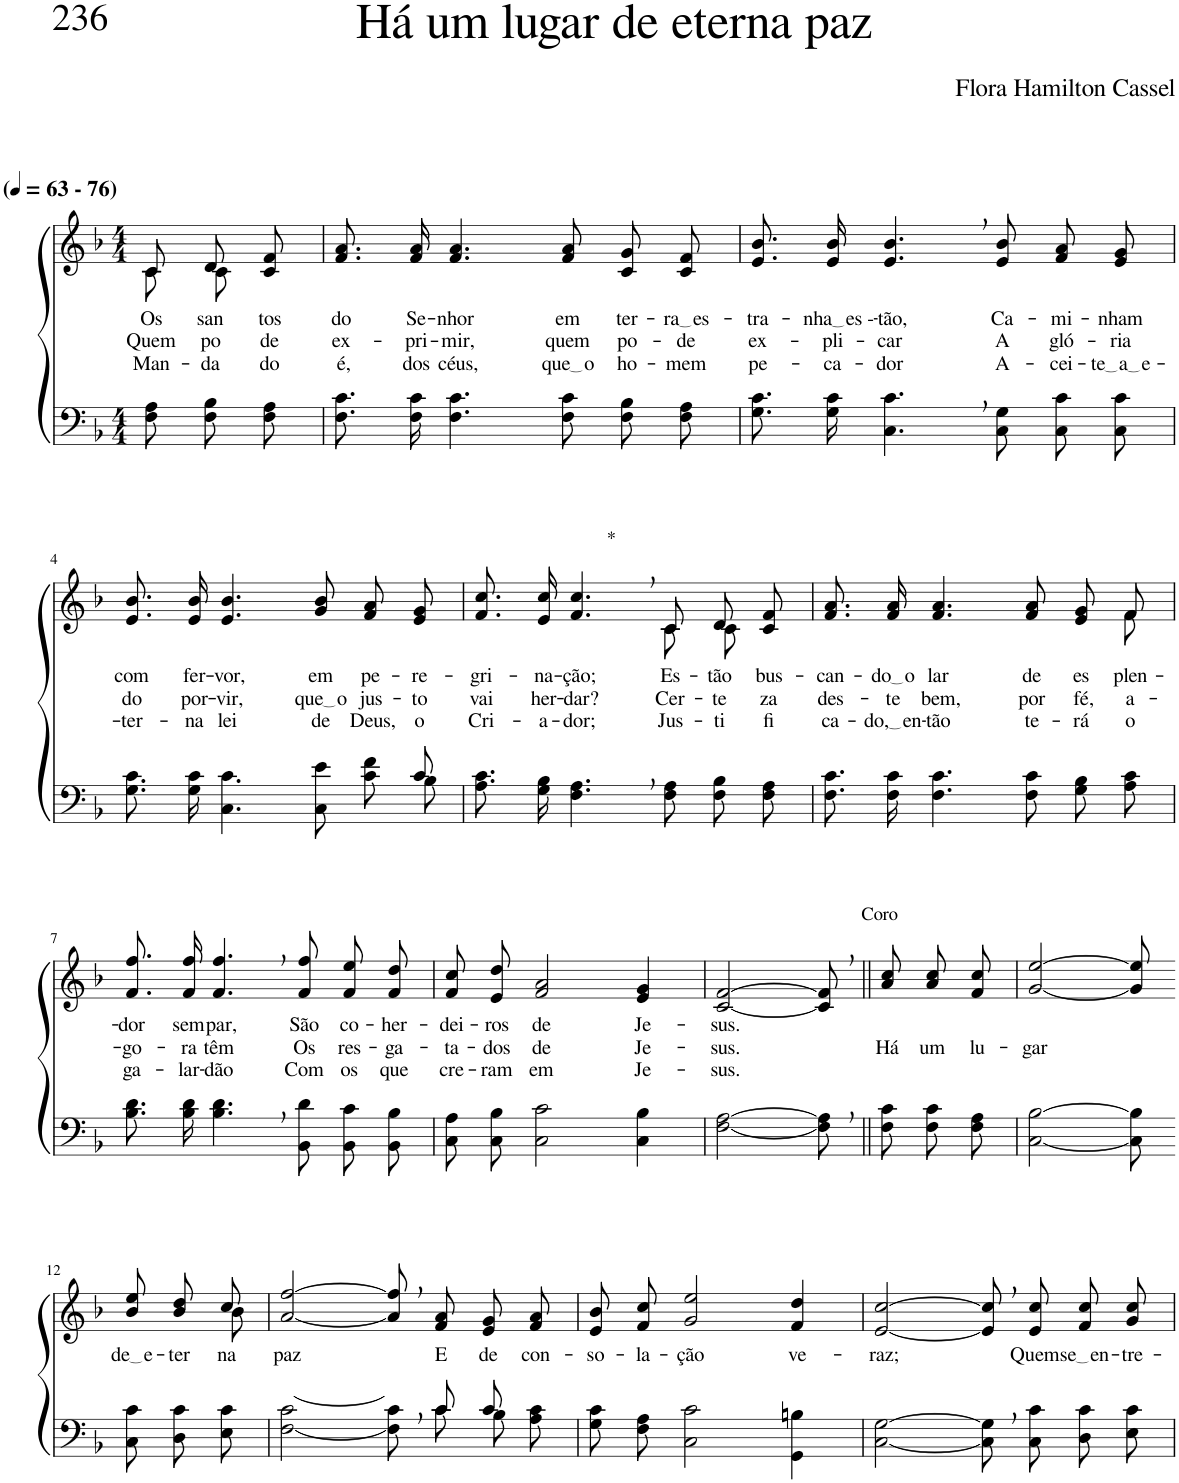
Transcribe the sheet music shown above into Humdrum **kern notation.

**kern	**kern	**text	**text	**text
*part2	*part1	*part1	*part1	*part1
*staff2	*staff1	*staff1	*staff1	*staff1
*I"Parte III e IV	*I"Parte I e II	*	*	*
*clefF4	*clefG2	*	*	*
*Trd1c2	*Trd1c2	*	*	*
*k[b-]	*k[b-]	*	*	*
*M4/4	*M4/4	*	*	*
*MM63	*MM63	*	*	*
=1	=1	=1	=1	=1
*	*^	*	*	*
!	!LO:TX:a:B:t=(	!	!	!	!
!	!LO:TX:a:B:t=- 76)	!	!	!	!
!	!	!	!LO:LY:b	!LO:LY:b	!LO:LY:b
8F\ 8A\	8c/	8c\	Os	Quem	Man-
!	!	!	!LO:LY:b	!LO:LY:b	!LO:LY:b
8F\ 8B-\L	8d/L	8c\	san-	po-	-da-
!	!	!	!LO:LY:b	!LO:LY:b	!LO:LY:b
8F\ 8A\J	8c/ 8f/J	8ryy	-tos	-de	-do
=2	=2	=2	=2	=2	=2
!	!	!	!LO:LY:b	!LO:LY:b	!LO:LY:b
*	*v	*v	*	*	*
8.F\ 8.c\L	8.f/ 8.a/L	do	ex-	é,
!	!	!LO:LY:b	!LO:LY:b	!LO:LY:b
16F\ 16c\Jk	16f/ 16a/Jk	Se-	-pri-	dos
!	!	!LO:LY:b	!LO:LY:b	!LO:LY:b
4.F\ 4.c\	4.f/ 4.a/	-nhor	-mir,	céus,
!	!	!LO:LY:b	!LO:LY:b	!LO:LY:b
8F\ 8c\	8f/ 8a/	em	quem	que o
!	!	!LO:LY:b	!LO:LY:b	!LO:LY:b
8F\ 8B-\L	8c/ 8g/L	ter-	po-	ho-
!	!	!LO:LY:b	!LO:LY:b	!LO:LY:b
8F\ 8A\J	8c/ 8f/J	ra es	-de	-mem
=3	=3	=3	=3	=3
!	!	!LO:LY:b	!LO:LY:b	!LO:LY:b
8.G\ 8.c\L	8.e/ 8.b-/L	-tra-	ex-	pe-
!	!	!LO:LY:b	!LO:LY:b	!LO:LY:b
16G\ 16c\Jk	16e/ 16b-/Jk	nha es -	-pli-	-ca-
!	!	!LO:LY:b	!LO:LY:b	!LO:LY:b
4.C\, 4.c\,	4.e/, 4.b-/,	-tão,	-car	-dor
!	!	!LO:LY:b	!LO:LY:b	!LO:LY:b
8C\ 8G\	8e/ 8b-/	Ca-	A	A-
!	!	!LO:LY:b	!LO:LY:b	!LO:LY:b
8C\ 8c\L	8f/ 8a/L	-mi-	gló-	-cei-
!	!	!LO:LY:b	!LO:LY:b	!LO:LY:b
8C\ 8c\J	8e/ 8g/J	-nham	-ria	te a e
!!LO:LB:g=z
=4	=4	=4	=4	=4
*^	*	*	*	*
!	!	!	!LO:LY:b	!LO:LY:b	!LO:LY:b
2..ryy	8.G\ 8.c\L	8.e/ 8.b-/L	com	do	-ter-
!	!	!	!LO:LY:b	!LO:LY:b	!LO:LY:b
.	16G\ 16c\Jk	16e/ 16b-/Jk	fer-	por-	-na
!	!	!	!LO:LY:b	!LO:LY:b	!LO:LY:b
.	4.C\ 4.c\	4.e/ 4.b-/	-vor,	-vir,	lei
!	!	!	!LO:LY:b	!LO:LY:b	!LO:LY:b
.	8C\ 8e\	8g/ 8b-/	em	que o	de
!	!	!	!LO:LY:b	!LO:LY:b	!LO:LY:b
.	8c\ 8f\L	8f/ 8a/L	pe-	jus-	Deus,
!	!	!	!LO:LY:b	!LO:LY:b	!LO:LY:b
8c/	8B-\J	8e/ 8g/J	-re-	-to	o
=5	=5	=5	=5	=5	=5
!	!	!	!LO:LY:b	!LO:LY:b	!LO:LY:b
*v	*v	*^	*	*	*
8.A\ 8.c\L	8.f/ 8.cc/L	8ryy	-gri-	vai	Cri-
!	!	!	!LO:LY:b	!LO:LY:b	!LO:LY:b
*	*v	*v	*	*	*
16G\ 16B-\Jk	16e/ 16cc/Jk	-na-	her-	-a-
!	!LO:TX:a:t=*	!	!	!
!	!	!LO:LY:b	!LO:LY:b	!LO:LY:b
4.F\, 4.A\,	4.f/, 4.cc/,	-ção;	-dar?	-dor;
*	*^	*	*	*
!	!	!	!LO:LY:b	!LO:LY:b	!LO:LY:b
8F\ 8A\	8c/	8c\L	Es-	Cer-	Jus-
!	!	!	!LO:LY:b	!LO:LY:b	!LO:LY:b
8F\ 8B-\L	8d/L	8c\J	-tão	-te-	-ti-
!	!	!	!LO:LY:b	!LO:LY:b	!LO:LY:b
8F\ 8A\J	8c/ 8f/J	8ryy	bus-	-za	-fi
=6	=6	=6	=6	=6	=6
!	!	!	!LO:LY:b	!LO:LY:b	!LO:LY:b
8.F\ 8.c\L	8.f/ 8.a/L	2..ryy	-can-	des-	ca-
!	!	!	!LO:LY:b	!LO:LY:b	!LO:LY:b
16F\ 16c\Jk	16f/ 16a/Jk	.	do o	-te	do, en
!	!	!	!LO:LY:b	!LO:LY:b	!LO:LY:b
4.F\ 4.c\	4.f/ 4.a/	.	lar	bem,	-tão
!	!	!	!LO:LY:b	!LO:LY:b	!LO:LY:b
8F\ 8c\	8f/ 8a/	.	de	por	te-
!	!	!	!LO:LY:b	!LO:LY:b	!LO:LY:b
8G\ 8B-\L	8e/ 8g/L	.	es-	fé,	-rá
!	!	!	!LO:LY:b	!LO:LY:b	!LO:LY:b
8A\ 8c\J	8f/J	8f\	-plen-	a-	o
!!LO:LB:g=z
=7	=7	=7	=7	=7	=7
!	!	!	!LO:LY:b	!LO:LY:b	!LO:LY:b
*	*v	*v	*	*	*
8.B-\ 8.d\L	8.f\ 8.ff\L	-dor	-go-	ga-
!	!	!LO:LY:b	!LO:LY:b	!LO:LY:b
16B-\ 16d\Jk	16f\ 16ff\Jk	sem	-ra	-lar-
!	!	!LO:LY:b	!LO:LY:b	!LO:LY:b
4.B-\, 4.d\,	4.f/, 4.ff/,	par,	têm	-dão
!	!	!LO:LY:b	!LO:LY:b	!LO:LY:b
8BB-\ 8d\	8f/ 8ff/	São	Os	Com
!	!	!LO:LY:b	!LO:LY:b	!LO:LY:b
8BB-\ 8c\L	8f/ 8ee/L	co-	res-	os
!	!	!LO:LY:b	!LO:LY:b	!LO:LY:b
8BB-\ 8B-\J	8f/ 8dd/J	-her-	-ga-	que
=8	=8	=8	=8	=8
!	!	!LO:LY:b	!LO:LY:b	!LO:LY:b
8C\ 8A\L	8f/ 8cc/L	-dei-	-ta-	cre-
!	!	!LO:LY:b	!LO:LY:b	!LO:LY:b
8C\ 8B-\J	8e/ 8dd/J	-ros	-dos	-ram
!	!	!LO:LY:b	!LO:LY:b	!LO:LY:b
2C\ 2c\	2f/ 2a/	de	de	em
!	!	!LO:LY:b	!LO:LY:b	!LO:LY:b
4C\ 4B-\	4e/ 4g/	Je-	Je-	Je-
=9	=9	=9	=9	=9
!	!	!LO:LY:b	!LO:LY:b	!LO:LY:b
[2F\ [2A\	[2c/ [2f/	-sus.	-sus.	-sus.
!	!LO:TX:a:t=Coro	!	!	!
8F\], 8A\],	8c/], 8f/],	.	.	.
=10||	=10||	=10||	=10||	=10||
!	!	!	!LO:LY:b	!
8F\ 8c\	8a/ 8cc/	.	Há	.
!	!	!	!LO:LY:b	!
8F\ 8c\L	8a\ 8cc\L	.	um	.
!	!	!	!LO:LY:b	!
8F\ 8A\J	8f\ 8cc\J	.	lu-	.
=11	=11	=11	=11	=11
!	!	!	!LO:LY:b	!
[2C\ [2B-\	[2g/ [2ee/	.	-gar	.
8C\] 8B-\]	8g/] 8ee/]	.	.	.
!!LO:LB:g=z
=12-	=12-	=12-	=12-	=12-
!	!	!LO:LY:b	!	!
*	*^	*	*	*
8C\ 8c\	8b-/ 8ee/	4ryy	de e	.	.
!	!	!	!LO:LY:b	!	!
8D\ 8c\L	8b-\ 8dd\L	.	-ter-	.	.
!	!	!	!LO:LY:b	!	!
8E\ 8c\J	8cc\J	8b-\	-na	.	.
=13	=13	=13	=13	=13	=13
*^	*	*	*	*	*
!	!	!	!	!LO:LY:b	!	!
*	*	*v	*v	*	*	*
2ryy	[2F\ [2c\	[2a/ [2ff/	paz	.	.
8ryy	8F]\ 8c]\L	8a],/ 8ff],/L	.	.	.
!	!	!	!LO:LY:b	!	!
8c/	8c\J	8f/ 8a/J	E	.	.
!	!	!	!LO:LY:b	!	!
8c/	8B-\L	8e/ 8g/L	de	.	.
!	!	!	!LO:LY:b	!	!
8ryy	8A\ 8c\J	8f/ 8a/J	con-	.	.
=14	=14	=14	=14	=14	=14
!	!	!	!LO:LY:b	!	!
*v	*v	*	*	*	*
8G\ 8c\L	8e/ 8b-/L	-so-	.	.
!	!	!LO:LY:b	!	!
8F\ 8A\J	8f/ 8cc/J	-la-	.	.
!	!	!LO:LY:b	!	!
2C\ 2c\	2g/ 2ee/	-ção	.	.
!	!	!LO:LY:b	!	!
4GG\ 4Bn\	4f/ 4dd/	ve-	.	.
=15	=15	=15	=15	=15
!	!	!LO:LY:b	!	!
[2C\ [2G\	[2e/ [2cc/	-raz;	.	.
8C],\ 8G],\L	8e],/ 8cc],/L	.	.	.
!	!	!LO:LY:b	!	!
8C\ 8c\J	8e/ 8cc/J	Quem	.	.
!	!	!LO:LY:b	!	!
8D\ 8c\L	8f/ 8cc/L	se en	.	.
!	!	!LO:LY:b	!	!
8E\ 8c\J	8g/ 8cc/J	-tre-	.	.
=	=	=	=	=
*-	*-	*-	*-	*-
